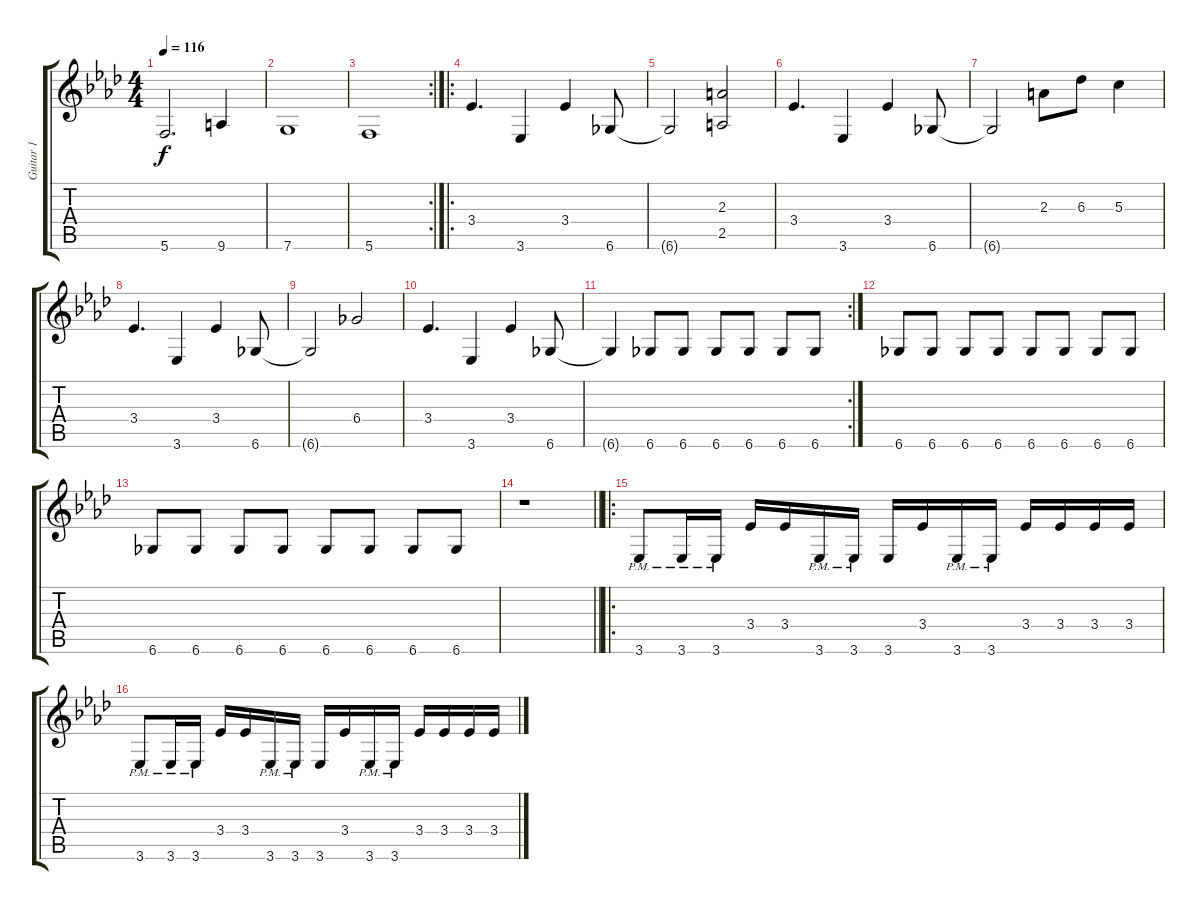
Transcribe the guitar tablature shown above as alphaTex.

\track ("Guitar 1" "Guitar 1") {instrument distortionguitar}
\staff {score tabs}
\tuning (E4 C4 G3 C3 G2 C2) {hide}
\ts (4 4)
\tempo 116
\clef g2
\ks ab
5.6.2{d dy f} 9.6.4 |
7.6.1 |
\rc 2
5.6.1 |
\ro
3.4.4{d} 3.6.4 3.4.4 6.6.8 |
6.6{t}.2 (2.3 2.5).2 |
3.4.4{d} 3.6.4 3.4.4 6.6.8 |
6.6{t}.2 2.3.8 6.3.8 5.3.4 |
3.4.4{d} 3.6.4 3.4.4 6.6.8 |
6.6{t}.2 6.4.2 |
3.4.4{d} 3.6.4 3.4.4 6.6.8 |
\rc 2
6.6{t}.4 6.6.8 6.6.8 6.6.8 6.6.8 6.6.8 6.6.8 |
6.6.8 6.6.8 6.6.8 6.6.8 6.6.8 6.6.8 6.6.8 6.6.8 |
6.6.8 6.6.8 6.6.8 6.6.8 6.6.8 6.6.8 6.6.8 6.6.8 |
\barLineRight lightlight
r.1 |
\ro
3.6{pm}.8 3.6{pm}.16 3.6{pm}.16 3.4.16 3.4.16 3.6{pm}.16 3.6{pm}.16 3.6.16 3.4.16 3.6{pm}.16 3.6{pm}.16 3.4.16 3.4.16 3.4.16 3.4.16 |
3.6{pm}.8 3.6{pm}.16 3.6{pm}.16 3.4.16 3.4.16 3.6{pm}.16 3.6{pm}.16 3.6.16 3.4.16 3.6{pm}.16 3.6{pm}.16 3.4.16 3.4.16 3.4.16 3.4.16
